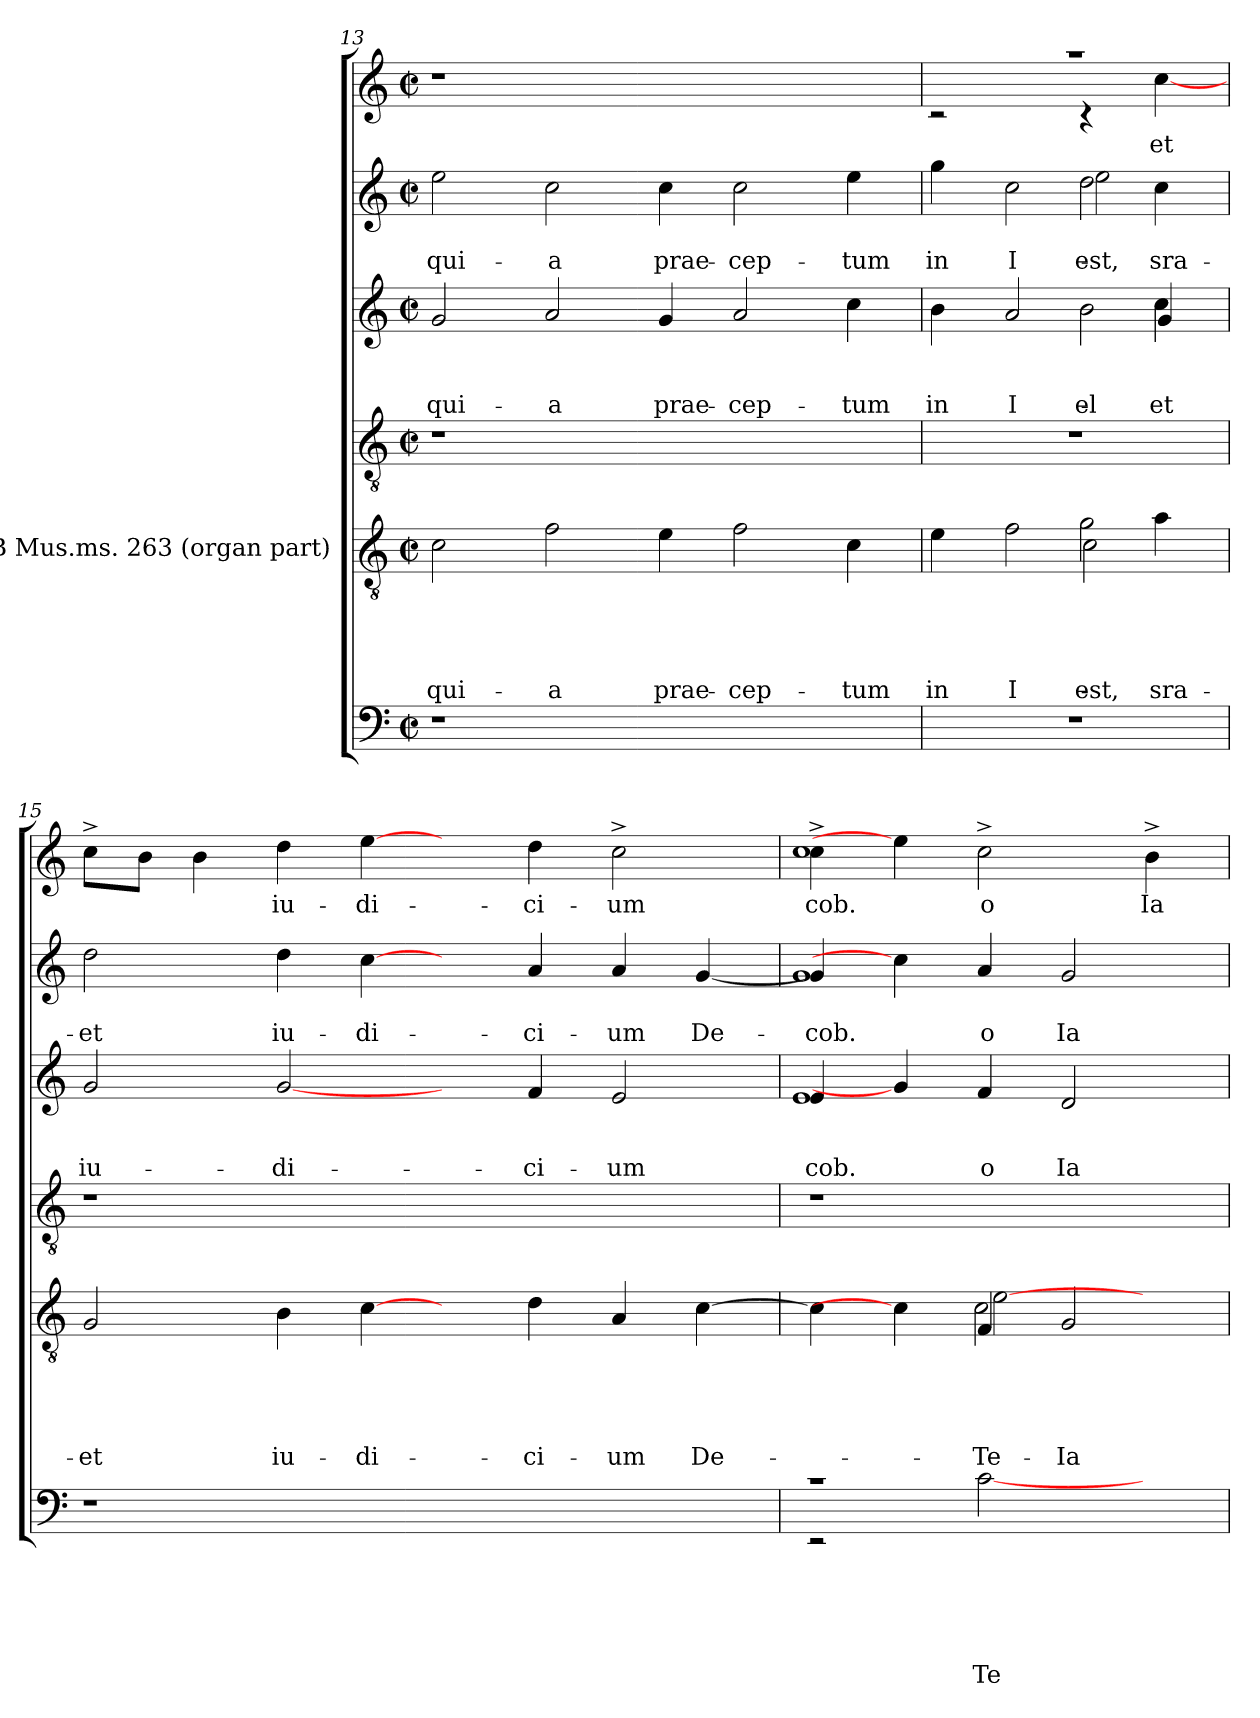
**kern	**text	**text	**text	**text	**text	**text	**kern	**text	**text	**text	**text	**text	**kern	**kern	**text	**text	**text	**kern	**text	**text	**kern	**text
*part6	*part6	*part6	*part6	*part6	*part6	*part6	*part5	*part5	*part5	*part5	*part5	*part5	*part4	*part3	*part3	*part3	*part3	*part2	*part2	*part2	*part1	*part1
*staff6	*staff6	*staff6	*staff6	*staff6	*staff6	*staff6	*staff5	*staff5	*staff5	*staff5	*staff5	*staff5	*staff4	*staff3	*staff3	*staff3	*staff3	*staff2	*staff2	*staff2	*staff1	*staff1
*	*	*	*	*	*	*	*I"BSB Mus.ms. 263 (organ part)	*	*	*	*	*	*	*	*	*	*	*	*	*	*	*
!!LO:PB:g=z
*clefF4	*	*	*	*	*	*	*clefGv2	*	*	*	*	*	*clefGv2	*clefG2	*	*	*	*clefG2	*	*	*clefG2	*
*k[]	*	*	*	*	*	*	*k[]	*	*	*	*	*	*k[]	*k[]	*	*	*	*k[]	*	*	*k[]	*
*C:	*	*	*	*	*	*	*C:	*	*	*	*	*	*C:	*C:	*	*	*	*C:	*	*	*C:	*
*M2/2	*	*	*	*	*	*	*M2/2	*	*	*	*	*	*M2/2	*M2/2	*	*	*	*M2/2	*	*	*M2/2	*
*met(c|)	*	*	*	*	*	*	*met(c|)	*	*	*	*	*	*met(c|)	*met(c|)	*	*	*	*met(c|)	*	*	*met(c|)	*
=13	=13	=13	=13	=13	=13	=13	=13	=13	=13	=13	=13	=13	=13	=13	=13	=13	=13	=13	=13	=13	=13	=13
!	!	!	!	!	!	!	!	!	!	!	!	!LO:LY:b	!	!	!	!	!LO:LY:b	!	!	!LO:LY:b	!	!
1r	.	.	.	.	.	.	2c\	.	.	.	.	qui-	1r	2g/	.	.	qui-	2ee\	.	qui-	1r	.
!	!	!	!	!	!	!	!	!	!	!	!	!LO:LY:b	!	!	!	!	!LO:LY:b	!	!	!LO:LY:b	!	!
.	.	.	.	.	.	.	2f\	.	.	.	.	-a	.	2a/	.	.	-a	2cc\	.	-a	.	.
!	!	!	!	!	!	!	!	!	!	!	!	!LO:LY:b	!	!	!	!	!LO:LY:b	!	!	!LO:LY:b	!	!
1ryy	.	.	.	.	.	.	4e\	.	.	.	.	prae-	1ryy	4g/	.	.	prae-	4cc\	.	prae-	1ryy	.
!	!	!	!	!	!	!	!	!	!	!	!	!LO:LY:b	!	!	!	!	!LO:LY:b	!	!	!LO:LY:b	!	!
.	.	.	.	.	.	.	2f\	.	.	.	.	-cep-	.	2a/	.	.	-cep-	2cc\	.	-cep-	.	.
!	!	!	!	!	!	!	!	!	!	!	!	!LO:LY:b	!	!	!	!	!LO:LY:b	!	!	!LO:LY:b	!	!
.	.	.	.	.	.	.	4c\	.	.	.	.	-tum	.	4cc\	.	.	-tum	4ee\	.	-tum	.	.
=14	=14	=14	=14	=14	=14	=14	=14	=14	=14	=14	=14	=14	=14	=14	=14	=14	=14	=14	=14	=14	=14	=14
!	!	!	!	!	!	!	!	!	!	!	!	!LO:LY:b	!	!	!	!	!LO:LY:b	!	!	!LO:LY:b	!	!
*	*	*	*	*	*	*	*^	*	*	*	*	*	*	*^	*	*	*	*^	*	*	*^	*
*	*	*	*	*	*	*	*	*^	*	*	*	*	*	*	*	*^	*	*	*	*	*^	*	*	*	*	*
*	*	*	*	*	*	*	*	*	*	*	*	*	*	*	*	*	*	*^	*	*	*	*	*	*	*	*	*	*	*
1r	.	.	.	.	.	.	4e\	2ryy	2ryy	.	.	.	.	in	1r	4b\	2ryy	2.ryy	2.ryy	.	.	in	4gg\	2ryy	2ryy	.	in	1raa	2rc	.
!	!	!	!	!	!	!	!	!	!	!	!	!	!	!LO:LY:b	!	!	!	!	!	!	!	!LO:LY:b	!	!	!	!	!LO:LY:b	!	!	!
.	.	.	.	.	.	.	2f\	.	.	.	.	.	.	I-	.	2a/	.	.	.	.	.	I-	2cc\	.	.	.	I-	.	.	.
!	!	!	!	!	!	!	!	!	!	!	!	!	!	!LO:LY:b	!	!	!	!	!	!	!	!	!	!	!	!	!	!	!	!
!	!	!	!	!	!	!	!	!	!	!	!	!	!	!LO:LY:b	!	!	!	!	!	!	!	!LO:LY:b	!	!	!	!	!LO:LY:b	!	!	!
!	!	!	!	!	!	!	!	!	!	!	!	!	!	!	!	!	!	!	!	!	!	!	!	!	!	!	!LO:LY:b	!	!	!
.	.	.	.	.	.	.	.	2g\	2c\	.	.	.	.	est,	.	.	2b\	.	.	.	.	-el	.	2dd\	2ee\	.	est,	.	4rc	.
!	!	!	!	!	!	!	!	!	!	!	!	!	!	!LO:LY:b	!	!	!	!	!	!	!	!LO:LY:b	!	!	!	!	!	!	!	!
!	!	!	!	!	!	!	!	!	!	!	!	!	!	!	!	!	!	!	!	!	!	!LO:LY:b	!	!	!	!	!	!	!	!
!	!	!	!	!	!	!	!	!	!	!	!	!	!	!	!	!	!	!	!	!	!	!LO:LY:b	!	!	!	!	!LO:LY:b	!	!	!LO:LY:b
.	.	.	.	.	.	.	4a\	.	.	.	.	.	.	-sra-	.	4cc\	.	4cc\	4g/	.	.	et	4cc\	.	.	.	-sra-	.	[>4cc\	et
*	*	*	*	*	*	*	*v	*v	*v	*	*	*	*	*	*	*	*	*	*	*	*	*	*v	*v	*v	*	*	*	*	*
=15	=15	=15	=15	=15	=15	=15	=15	=15	=15	=15	=15	=15	=15	=15	=15	=15	=15	=15	=15	=15	=15	=15	=15	=15	=15	=15
!	!	!	!	!	!	!	!	!	!	!	!	!LO:LY:b	!	!	!	!	!	!	!	!LO:LY:b	!	!	!LO:LY:b	!	!	!
*	*	*	*	*	*	*	*	*	*	*	*	*	*	*v	*v	*v	*v	*	*	*	*	*	*	*v	*v	*
1r	.	.	.	.	.	.	2G/	.	.	.	.	et	1r	2g/	.	.	iu-	2dd\	.	et	8cc^>\L	.
.	.	.	.	.	.	.	.	.	.	.	.	.	.	.	.	.	.	.	.	.	8b\J	.
.	.	.	.	.	.	.	.	.	.	.	.	.	.	.	.	.	.	.	.	.	4b\	.
!	!	!	!	!	!	!	!	!	!	!	!	!LO:LY:b	!	!	!	!	!LO:LY:b	!	!	!LO:LY:b	!	!LO:LY:b
.	.	.	.	.	.	.	4B\	.	.	.	.	iu-	.	[2g/	.	.	-di-	4dd\	.	iu-	4dd\	iu-
!	!	!	!	!	!	!	!	!	!	!	!	!LO:LY:b	!	!	!	!	!	!	!	!LO:LY:b	!	!LO:LY:b
.	.	.	.	.	.	.	[4c\	.	.	.	.	-di-	.	.	.	.	.	[4cc\	.	-di-	[4ee\	-di-
1ryy	.	.	.	.	.	.	4ryy	.	.	.	.	.	1ryy	4ryy	.	.	.	4ryy	.	.	4ryy	.
!	!	!	!	!	!	!	!	!	!	!	!	!LO:LY:b	!	!	!	!	!LO:LY:b	!	!	!LO:LY:b	!	!LO:LY:b
.	.	.	.	.	.	.	4d\	.	.	.	.	-ci-	.	4f/	.	.	-ci-	4a/	.	-ci-	4dd\	-ci-
!	!	!	!	!	!	!	!	!	!	!	!	!LO:LY:b	!	!	!	!	!LO:LY:b	!	!	!LO:LY:b	!	!LO:LY:b
.	.	.	.	.	.	.	4A/	.	.	.	.	-um	.	2e/	.	.	-um	4a/	.	-um	2cc^>\	-um
!	!	!	!	!	!	!	!	!	!	!	!	!LO:LY:b	!	!	!	!	!	!	!	!LO:LY:b	!	!
.	.	.	.	.	.	.	[<4c\	.	.	.	.	De-	.	.	.	.	.	[<4g/	.	De-	.	.
!!LO:LB:g=z
=16	=16	=16	=16	=16	=16	=16	=16	=16	=16	=16	=16	=16	=16	=16	=16	=16	=16	=16	=16	=16	=16	=16
*^	*	*	*	*	*	*	*^	*	*	*	*	*	*	*	*	*	*	*	*	*	*	*
*	*	*	*	*	*	*	*	*	*^	*	*	*	*	*	*	*	*	*	*	*	*	*	*	*
!	!	!	!	!	!	!	!	!	!	!	!	!	!	!	!	!	!	!	!	!LO:LY:b	!	!	!	!	!
*	*	*	*	*	*	*	*	*	*	*	*	*	*	*	*	*	*^	*	*	*	*	*	*	*	*
!	!	!	!	!	!	!	!	!	!	!	!	!	!	!	!	!	!	!	!	!	!LO:LY:b	!	!	!LO:LY:b	!	!LO:LY:b
*	*	*	*	*	*	*	*	*	*	*	*	*	*	*	*	*	*	*	*	*	*	*^	*	*	*^	*
!	!	!	!	!	!	!	!	!	!	!	!	!	!	!	!	!	!	!	!	!	!	!	!	!	!	!	!	!LO:LY:b
1rc	2rEE	.	.	.	.	.	.	4c\]	2ryy	2ryy	.	.	.	.	.	1r	4e/	1e	.	.	-cob.	4g/]	1g	.	-cob.	4cc^<\	1cc	-cob.
.	.	.	.	.	.	.	.	4c\]	.	.	.	.	.	.	.	.	4g/]	.	.	.	.	4cc\]	.	.	.	4ee\]	.	.
!	!	!	!	!	!	!	!LO:LY:b	!	!	!	!	!	!	!	!LO:LY:b	!	!	!	!	!	!	!	!	!	!	!	!	!
!	!	!	!	!	!	!	!	!	!	!	!	!	!	!	!LO:LY:b	!	!	!	!	!	!	!	!	!	!	!	!	!
!	!	!	!	!	!	!	!	!	!	!	!	!	!	!	!LO:LY:b	!	!	!	!	!	!LO:LY:b	!	!	!	!LO:LY:b	!	!	!LO:LY:b
.	[>2c\	.	.	.	.	.	Te-	4F/	2c\	[>2e\	.	.	.	.	Te-	.	4f/	.	.	.	-o	4a/	.	.	-o	2cc^<\	.	-o
!	!	!	!	!	!	!	!	!	!	!	!	!	!	!	!LO:LY:b	!	!	!	!	!	!LO:LY:b	!	!	!	!LO:LY:b	!	!	!
.	.	.	.	.	.	.	.	2G/	.	.	.	.	.	.	Ia-	.	2d/	.	.	.	Ia-	2g/	.	.	Ia-	.	.	.
!	!	!	!	!	!	!	!	!	!	!	!	!	!	!	!	!	!	!	!	!	!	!	!	!	!	!	!	!LO:LY:b
4ryy	4ryy	.	.	.	.	.	.	.	4ryy	4ryy	.	.	.	.	.	4ryy	.	4ryy	.	.	.	.	4ryy	.	.	4b^<\	4ryy	Ia-
*v	*v	*	*	*	*	*	*	*	*	*	*	*	*	*	*	*	*v	*v	*	*	*	*v	*v	*	*	*v	*v	*
*	*	*	*	*	*	*	*v	*v	*v	*	*	*	*	*	*	*	*	*	*	*	*	*	*	*
=	=	=	=	=	=	=	=	=	=	=	=	=	=	=	=	=	=	=	=	=	=	=
*-	*-	*-	*-	*-	*-	*-	*-	*-	*-	*-	*-	*-	*-	*-	*-	*-	*-	*-	*-	*-	*-	*-
